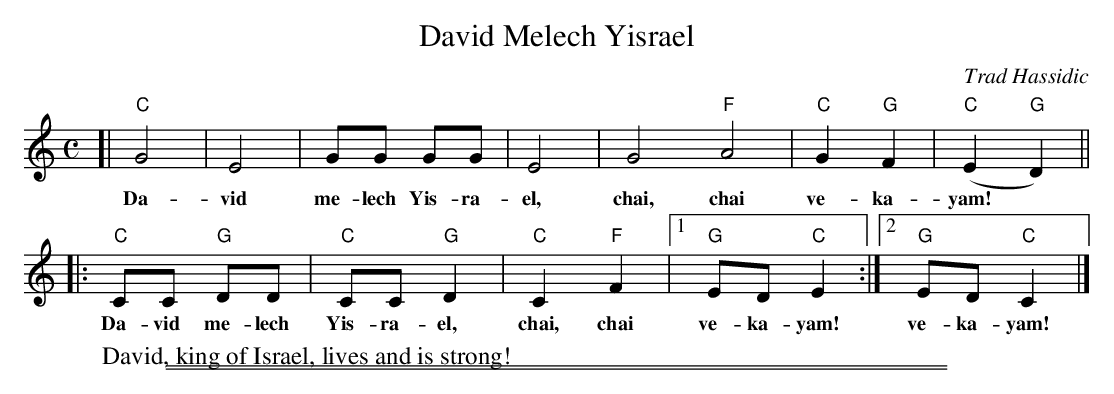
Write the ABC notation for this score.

X:1
T: David Melech Yisrael
O: Trad Hassidic
M: C
L: 1/8
W: David, king of Israel, lives and is strong!
K: C
[| "C"G4 | E4 | GG GG | E4 | G4 "F"A4 | "C"G2 "G"F2 | "C"(E2 "G"D2) ||
w: Da-vid me-lech Yis-ra-el, chai, chai ve-ka-yam!*
|: "C"CC "G"DD | "C"CC "G"D2 | "C"C2 "F"F2 |1 "G"ED "C"E2 :|2 "G"ED "C"C2 |]
w: Da-vid me-lech Yis-ra-el, chai, chai ve-ka-yam! ve-ka-yam!
